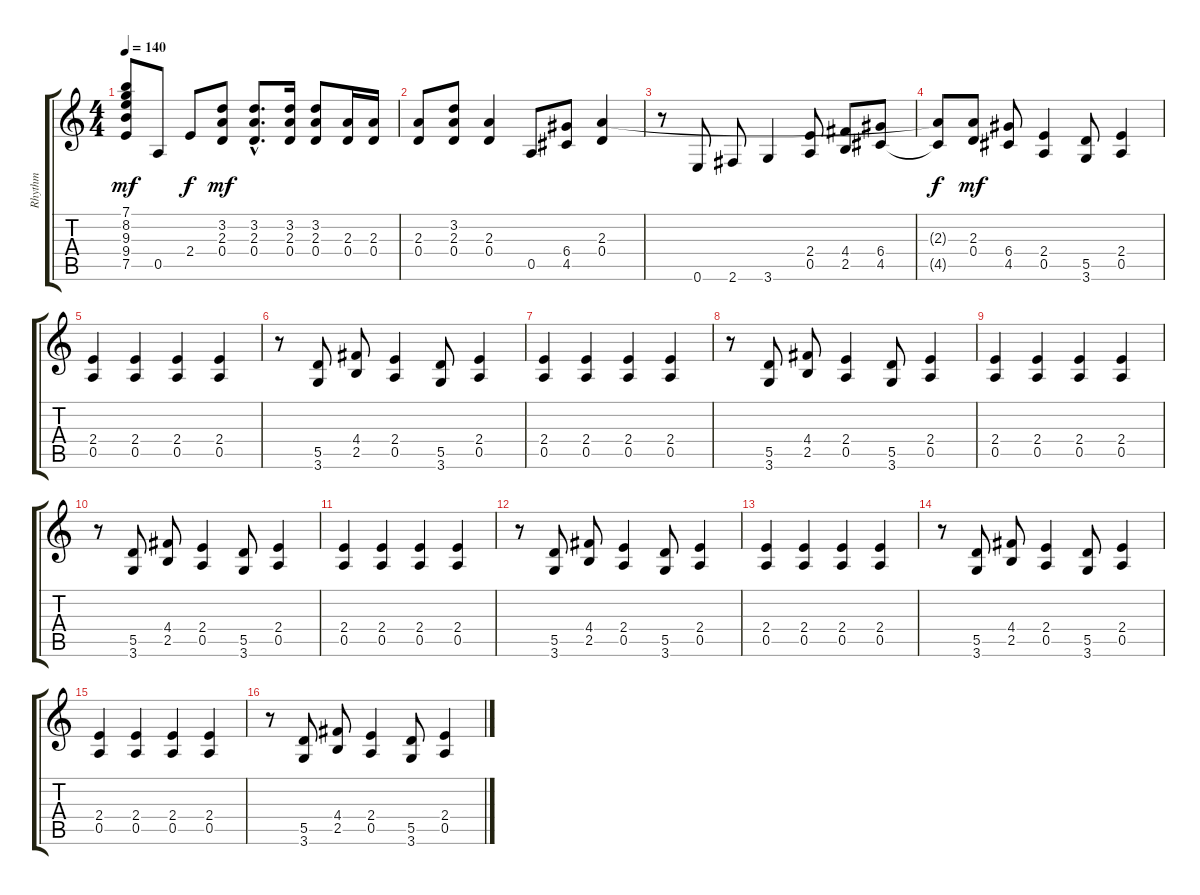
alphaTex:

\track ("Rhythm" "Rhythm") {instrument overdrivenguitar}
\staff {score tabs}
\tuning (E4 B3 G3 D3 A2 E2) {hide}
\ts (4 4)
\tempo 140
\clef g2
\ks c
(7.1 8.2 9.3 9.4 7.5).8{dy mf} 0.5.8 2.4.8{dy f} (3.2 2.3 0.4).8{dy mf} (3.2{hac} 2.3{hac} 0.4{hac}).8{d} (3.2 2.3 0.4).16 (3.2 2.3 0.4).8 (2.3 0.4).16 (2.3 0.4).16 |
(2.3 0.4).8 (3.2 2.3 0.4).8 (2.3 0.4).4 0.5.8 (6.4 4.5).8 (2.3 0.4).4 |
r.8 0.6.8 2.6.8 3.6.4 (2.4 0.5).8 (4.4 2.5).8 (6.4 4.5).8 |
(2.3{t} 4.5{t}).8{dy f} (2.3 0.4).8{dy mf} (6.4 4.5).8 (2.4 0.5).4 (5.5 3.6).8 (2.4 0.5).4 |
(2.4 0.5).4 (2.4 0.5).4 (2.4 0.5).4 (2.4 0.5).4 |
r.8 (5.5 3.6).8 (4.4 2.5).8 (2.4 0.5).4 (5.5 3.6).8 (2.4 0.5).4 |
(2.4 0.5).4 (2.4 0.5).4 (2.4 0.5).4 (2.4 0.5).4 |
r.8 (5.5 3.6).8 (4.4 2.5).8 (2.4 0.5).4 (5.5 3.6).8 (2.4 0.5).4 |
(2.4 0.5).4 (2.4 0.5).4 (2.4 0.5).4 (2.4 0.5).4 |
r.8 (5.5 3.6).8 (4.4 2.5).8 (2.4 0.5).4 (5.5 3.6).8 (2.4 0.5).4 |
(2.4 0.5).4 (2.4 0.5).4 (2.4 0.5).4 (2.4 0.5).4 |
r.8 (5.5 3.6).8 (4.4 2.5).8 (2.4 0.5).4 (5.5 3.6).8 (2.4 0.5).4 |
(2.4 0.5).4 (2.4 0.5).4 (2.4 0.5).4 (2.4 0.5).4 |
r.8 (5.5 3.6).8 (4.4 2.5).8 (2.4 0.5).4 (5.5 3.6).8 (2.4 0.5).4 |
(2.4 0.5).4 (2.4 0.5).4 (2.4 0.5).4 (2.4 0.5).4 |
r.8 (5.5 3.6).8 (4.4 2.5).8 (2.4 0.5).4 (5.5 3.6).8 (2.4 0.5).4
